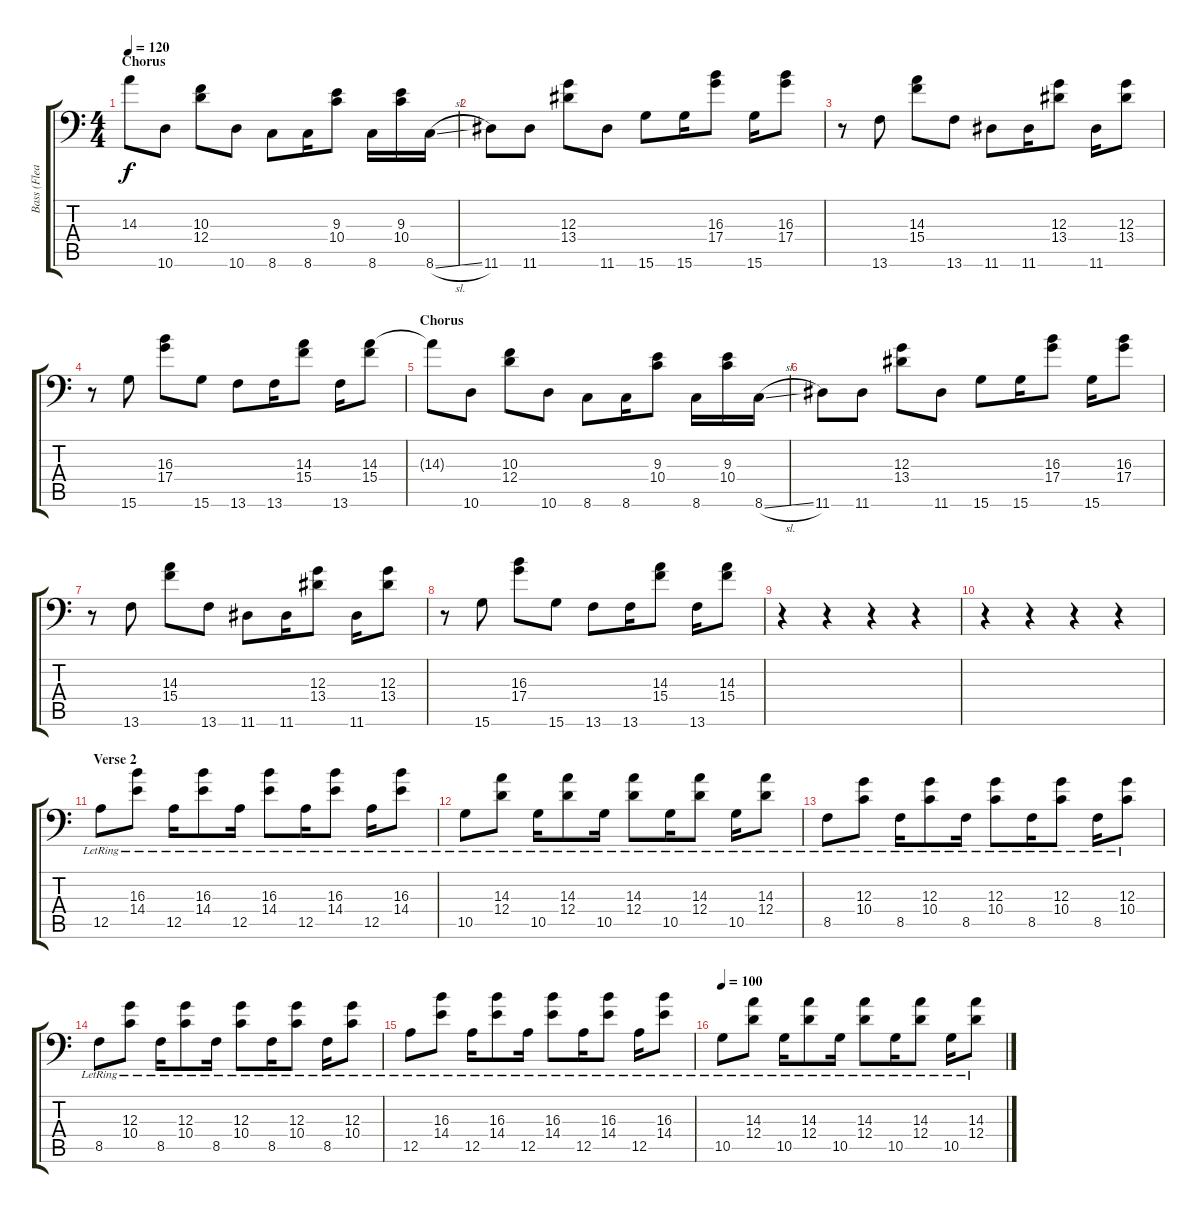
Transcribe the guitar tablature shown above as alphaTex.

\track ("Bass (Flea)" "Bass (Flea") {instrument electricbassfinger}
\staff {score tabs}
\tuning (E3 B2 G2 D2 A1 E1) {hide}
\ts (4 4)
\section ("" "Chorus")
\tempo 120
\clef f4
\ks c
14.3{t}.8{dy f} 10.6.8 (10.3 12.4).8 10.6.8 8.6.8 8.6.16 (9.3 10.4).8 8.6.16 (9.3 10.4).16 8.6{sl}.16 |
11.6.8 11.6.8 (12.3 13.4).8 11.6.8 15.6.8 15.6.16 (16.3 17.4).8 15.6.16 (16.3 17.4).8 |
r.8 13.6.8 (14.3 15.4).8 13.6.8 11.6.8 11.6.16 (12.3 13.4).8 11.6.16 (12.3 13.4).8 |
r.8 15.6.8 (16.3 17.4).8 15.6.8 13.6.8 13.6.16 (14.3 15.4).8 13.6.16 (14.3 15.4).8 |
\section ("" "Chorus")
14.3{t}.8 10.6.8 (10.3 12.4).8 10.6.8 8.6.8 8.6.16 (9.3 10.4).8 8.6.16 (9.3 10.4).16 8.6{sl}.16 |
11.6.8 11.6.8 (12.3 13.4).8 11.6.8 15.6.8 15.6.16 (16.3 17.4).8 15.6.16 (16.3 17.4).8 |
r.8 13.6.8 (14.3 15.4).8 13.6.8 11.6.8 11.6.16 (12.3 13.4).8 11.6.16 (12.3 13.4).8 |
r.8 15.6.8 (16.3 17.4).8 15.6.8 13.6.8 13.6.16 (14.3 15.4).8 13.6.16 (14.3 15.4).8 |
r.4 r.4 r.4 r.4 |
r.4 r.4 r.4 r.4 |
\section ("" "Verse 2")
12.5{lr}.8 (16.3{lr} 14.4{lr}).8 12.5{lr}.16 (16.3{lr} 14.4{lr}).8 12.5{lr}.16 (16.3{lr} 14.4{lr}).8 12.5{lr}.16 (16.3{lr} 14.4{lr}).8 12.5{lr}.16 (16.3{lr} 14.4{lr}).8 |
10.5{lr}.8 (14.3{lr} 12.4{lr}).8 10.5{lr}.16 (14.3{lr} 12.4{lr}).8 10.5{lr}.16 (14.3{lr} 12.4{lr}).8 10.5{lr}.16 (14.3{lr} 12.4{lr}).8 10.5{lr}.16 (14.3{lr} 12.4{lr}).8 |
8.5{lr}.8 (12.3{lr} 10.4{lr}).8 8.5{lr}.16 (12.3{lr} 10.4{lr}).8 8.5{lr}.16 (12.3{lr} 10.4{lr}).8 8.5{lr}.16 (12.3{lr} 10.4{lr}).8 8.5{lr}.16 (12.3{lr} 10.4{lr}).8 |
8.5{lr}.8 (12.3{lr} 10.4{lr}).8 8.5{lr}.16 (12.3{lr} 10.4{lr}).8 8.5{lr}.16 (12.3{lr} 10.4{lr}).8 8.5{lr}.16 (12.3{lr} 10.4{lr}).8 8.5{lr}.16 (12.3{lr} 10.4{lr}).8 |
12.5{lr}.8 (16.3{lr} 14.4{lr}).8 12.5{lr}.16 (16.3{lr} 14.4{lr}).8 12.5{lr}.16 (16.3{lr} 14.4{lr}).8 12.5{lr}.16 (16.3{lr} 14.4{lr}).8 12.5{lr}.16 (16.3{lr} 14.4{lr}).8 |
\tempo 100
10.5{lr}.8 (14.3{lr} 12.4{lr}).8 10.5{lr}.16 (14.3{lr} 12.4{lr}).8 10.5{lr}.16 (14.3{lr} 12.4{lr}).8 10.5{lr}.16 (14.3{lr} 12.4{lr}).8 10.5{lr}.16 (14.3{lr} 12.4{lr}).8
